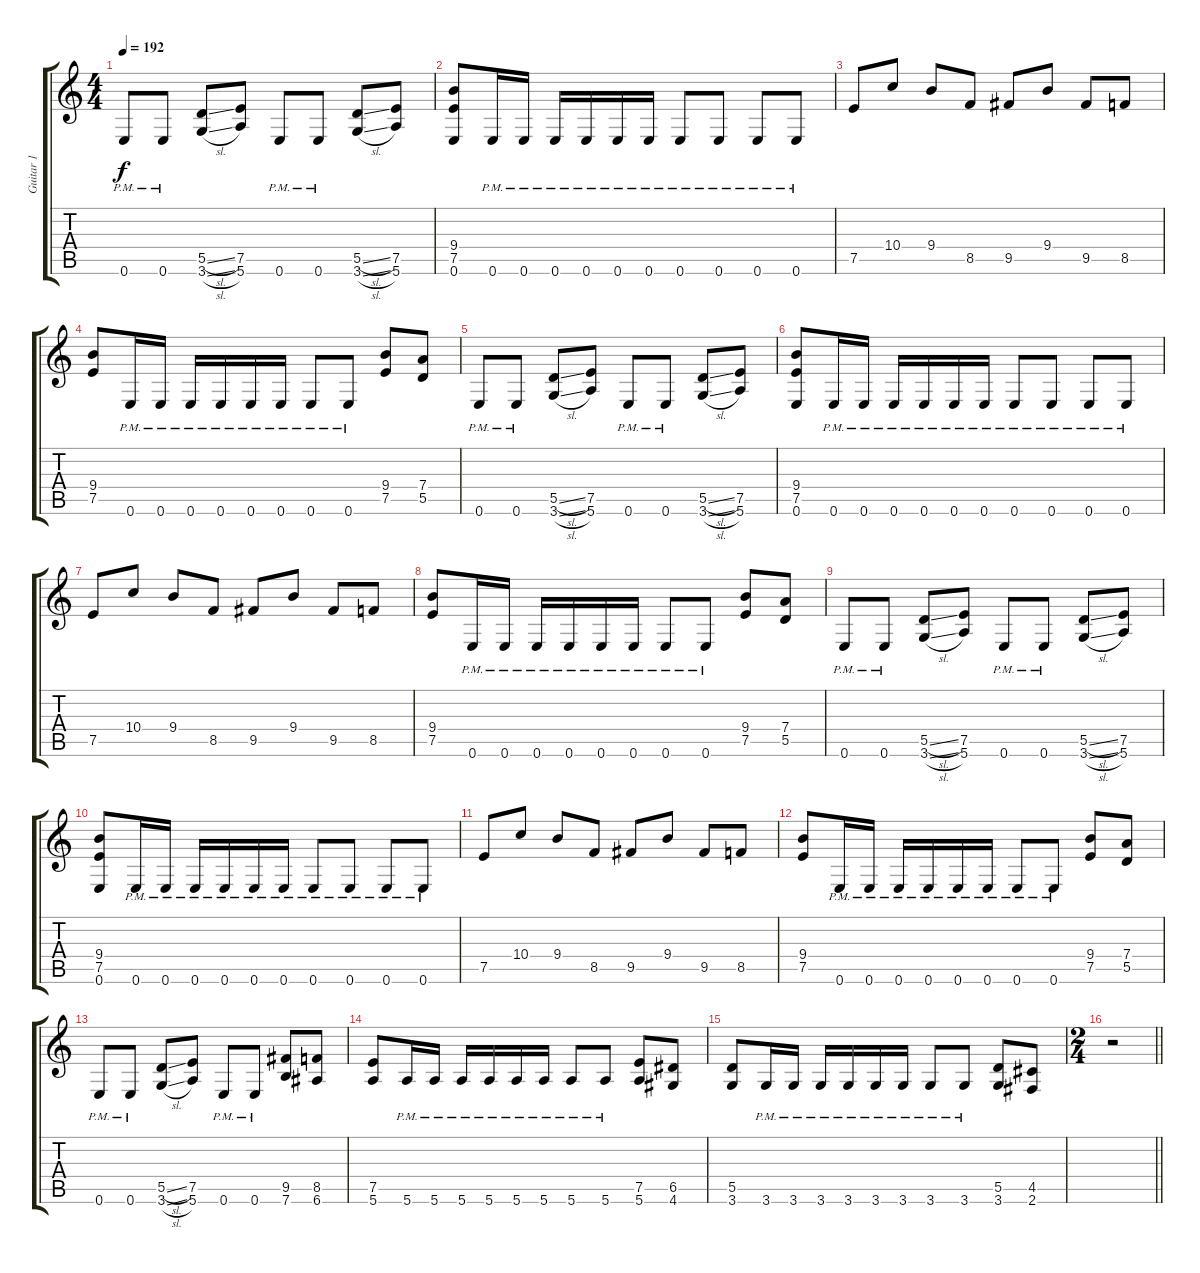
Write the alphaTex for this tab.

\track ("Guitar 1" "Guitar 1") {instrument distortionguitar}
\staff {score tabs}
\tuning (E4 B3 G3 D3 A2 E2) {hide}
\ts (4 4)
\tempo 192
\clef g2
\ks c
0.6{pm}.8{dy f} 0.6{pm}.8 (5.5{sl} 3.6{sl}).8 (7.5 5.6).8 0.6{pm}.8 0.6{pm}.8 (5.5{sl} 3.6{sl}).8 (7.5 5.6).8 |
(9.4 7.5 0.6).8 0.6{pm}.16 0.6{pm}.16 0.6{pm}.16 0.6{pm}.16 0.6{pm}.16 0.6{pm}.16 0.6{pm}.8 0.6{pm}.8 0.6{pm}.8 0.6{pm}.8 |
7.5.8 10.4.8 9.4.8 8.5.8 9.5.8 9.4.8 9.5.8 8.5.8 |
(9.4 7.5).8 0.6{pm}.16 0.6{pm}.16 0.6{pm}.16 0.6{pm}.16 0.6{pm}.16 0.6{pm}.16 0.6{pm}.8 0.6{pm}.8 (9.4 7.5).8 (7.4 5.5).8 |
0.6{pm}.8 0.6{pm}.8 (5.5{sl} 3.6{sl}).8 (7.5 5.6).8 0.6{pm}.8 0.6{pm}.8 (5.5{sl} 3.6{sl}).8 (7.5 5.6).8 |
(9.4 7.5 0.6).8 0.6{pm}.16 0.6{pm}.16 0.6{pm}.16 0.6{pm}.16 0.6{pm}.16 0.6{pm}.16 0.6{pm}.8 0.6{pm}.8 0.6{pm}.8 0.6{pm}.8 |
7.5.8 10.4.8 9.4.8 8.5.8 9.5.8 9.4.8 9.5.8 8.5.8 |
(9.4 7.5).8 0.6{pm}.16 0.6{pm}.16 0.6{pm}.16 0.6{pm}.16 0.6{pm}.16 0.6{pm}.16 0.6{pm}.8 0.6{pm}.8 (9.4 7.5).8 (7.4 5.5).8 |
0.6{pm}.8 0.6{pm}.8 (5.5{sl} 3.6{sl}).8 (7.5 5.6).8 0.6{pm}.8 0.6{pm}.8 (5.5{sl} 3.6{sl}).8 (7.5 5.6).8 |
(9.4 7.5 0.6).8 0.6{pm}.16 0.6{pm}.16 0.6{pm}.16 0.6{pm}.16 0.6{pm}.16 0.6{pm}.16 0.6{pm}.8 0.6{pm}.8 0.6{pm}.8 0.6{pm}.8 |
7.5.8 10.4.8 9.4.8 8.5.8 9.5.8 9.4.8 9.5.8 8.5.8 |
(9.4 7.5).8 0.6{pm}.16 0.6{pm}.16 0.6{pm}.16 0.6{pm}.16 0.6{pm}.16 0.6{pm}.16 0.6{pm}.8 0.6{pm}.8 (9.4 7.5).8 (7.4 5.5).8 |
0.6{pm}.8 0.6{pm}.8 (5.5{sl} 3.6{sl}).8 (7.5 5.6).8 0.6{pm}.8 0.6{pm}.8 (9.5 7.6).8 (8.5 6.6).8 |
(7.5 5.6).8 5.6{pm}.16 5.6{pm}.16 5.6{pm}.16 5.6{pm}.16 5.6{pm}.16 5.6{pm}.16 5.6{pm}.8 5.6{pm}.8 (7.5 5.6).8 (6.5 4.6).8 |
(5.5 3.6).8 3.6{pm}.16 3.6{pm}.16 3.6{pm}.16 3.6{pm}.16 3.6{pm}.16 3.6{pm}.16 3.6{pm}.8 3.6{pm}.8 (5.5 3.6).8 (4.5 2.6).8 |
\ts (2 4)
\barLineRight lightlight
r.2
